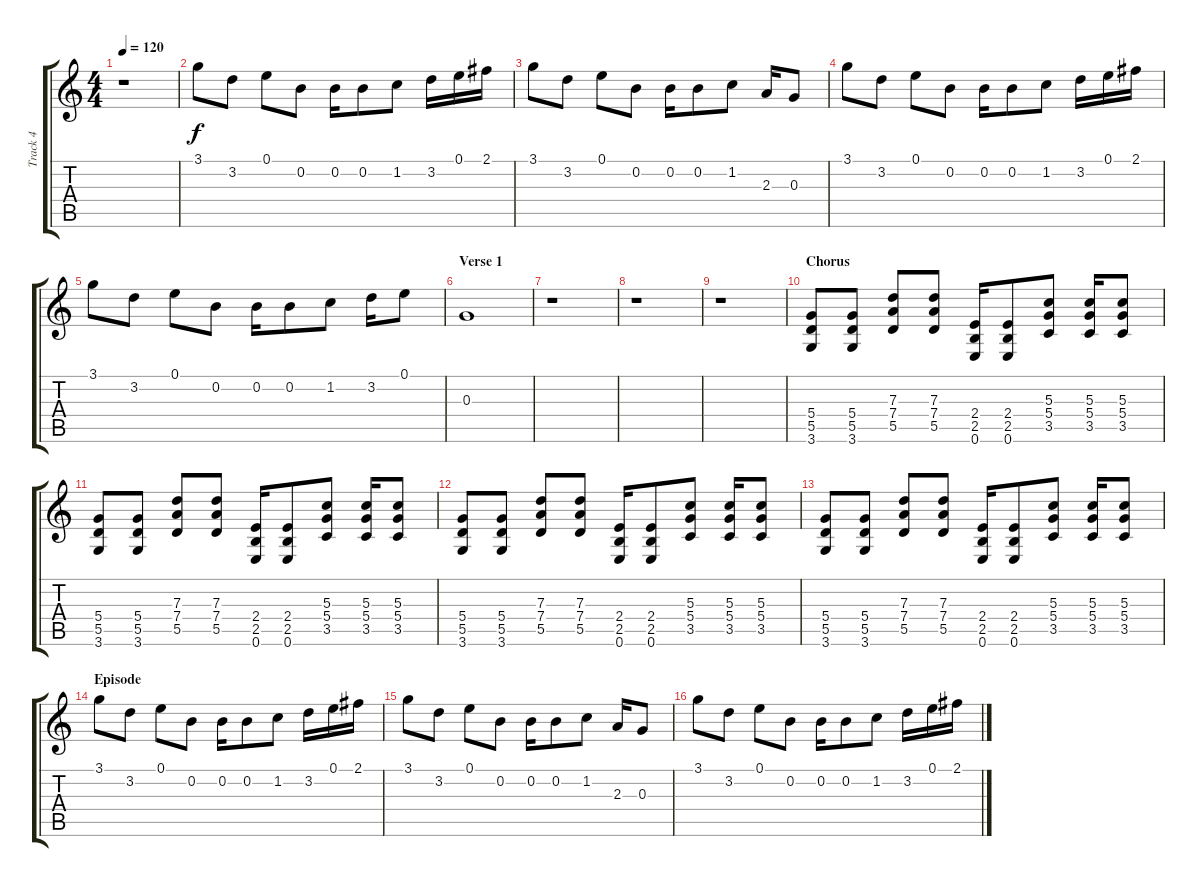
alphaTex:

\track ("Track 4" "Track 4") {instrument distortionguitar}
\staff {score tabs}
\tuning (E4 B3 G3 D3 A2 E2) {hide}
\ts (4 4)
\tempo 120
\clef g2
\ks c
r.1{dy f instrument distortionguitar} |
3.1.8 3.2.8 0.1.8 0.2.8 0.2.16 0.2.8 1.2.8 3.2.16 0.1.16 2.1.16 |
3.1.8 3.2.8 0.1.8 0.2.8 0.2.16 0.2.8 1.2.8 2.3.16 0.3.8 |
3.1.8 3.2.8 0.1.8 0.2.8 0.2.16 0.2.8 1.2.8 3.2.16 0.1.16 2.1.16 |
3.1.8 3.2.8 0.1.8 0.2.8 0.2.16 0.2.8 1.2.8 3.2.16 0.1.8 |
\section ("" "Verse 1")
0.3.1 |
r.1 |
r.1 |
r.1 |
\section ("" "Chorus")
(5.4 5.5 3.6).8 (5.4 5.5 3.6).8 (7.3 7.4 5.5).8 (7.3 7.4 5.5).8 (2.4 2.5 0.6).16 (2.4 2.5 0.6).8 (5.3 5.4 3.5).8 (5.3 5.4 3.5).16 (5.3 5.4 3.5).8 |
(5.4 5.5 3.6).8 (5.4 5.5 3.6).8 (7.3 7.4 5.5).8 (7.3 7.4 5.5).8 (2.4 2.5 0.6).16 (2.4 2.5 0.6).8 (5.3 5.4 3.5).8 (5.3 5.4 3.5).16 (5.3 5.4 3.5).8 |
(5.4 5.5 3.6).8 (5.4 5.5 3.6).8 (7.3 7.4 5.5).8 (7.3 7.4 5.5).8 (2.4 2.5 0.6).16 (2.4 2.5 0.6).8 (5.3 5.4 3.5).8 (5.3 5.4 3.5).16 (5.3 5.4 3.5).8 |
(5.4 5.5 3.6).8 (5.4 5.5 3.6).8 (7.3 7.4 5.5).8 (7.3 7.4 5.5).8 (2.4 2.5 0.6).16 (2.4 2.5 0.6).8 (5.3 5.4 3.5).8 (5.3 5.4 3.5).16 (5.3 5.4 3.5).8 |
\section ("" "Episode")
3.1.8 3.2.8 0.1.8 0.2.8 0.2.16 0.2.8 1.2.8 3.2.16 0.1.16 2.1.16 |
3.1.8 3.2.8 0.1.8 0.2.8 0.2.16 0.2.8 1.2.8 2.3.16 0.3.8 |
3.1.8 3.2.8 0.1.8 0.2.8 0.2.16 0.2.8 1.2.8 3.2.16 0.1.16 2.1.16
